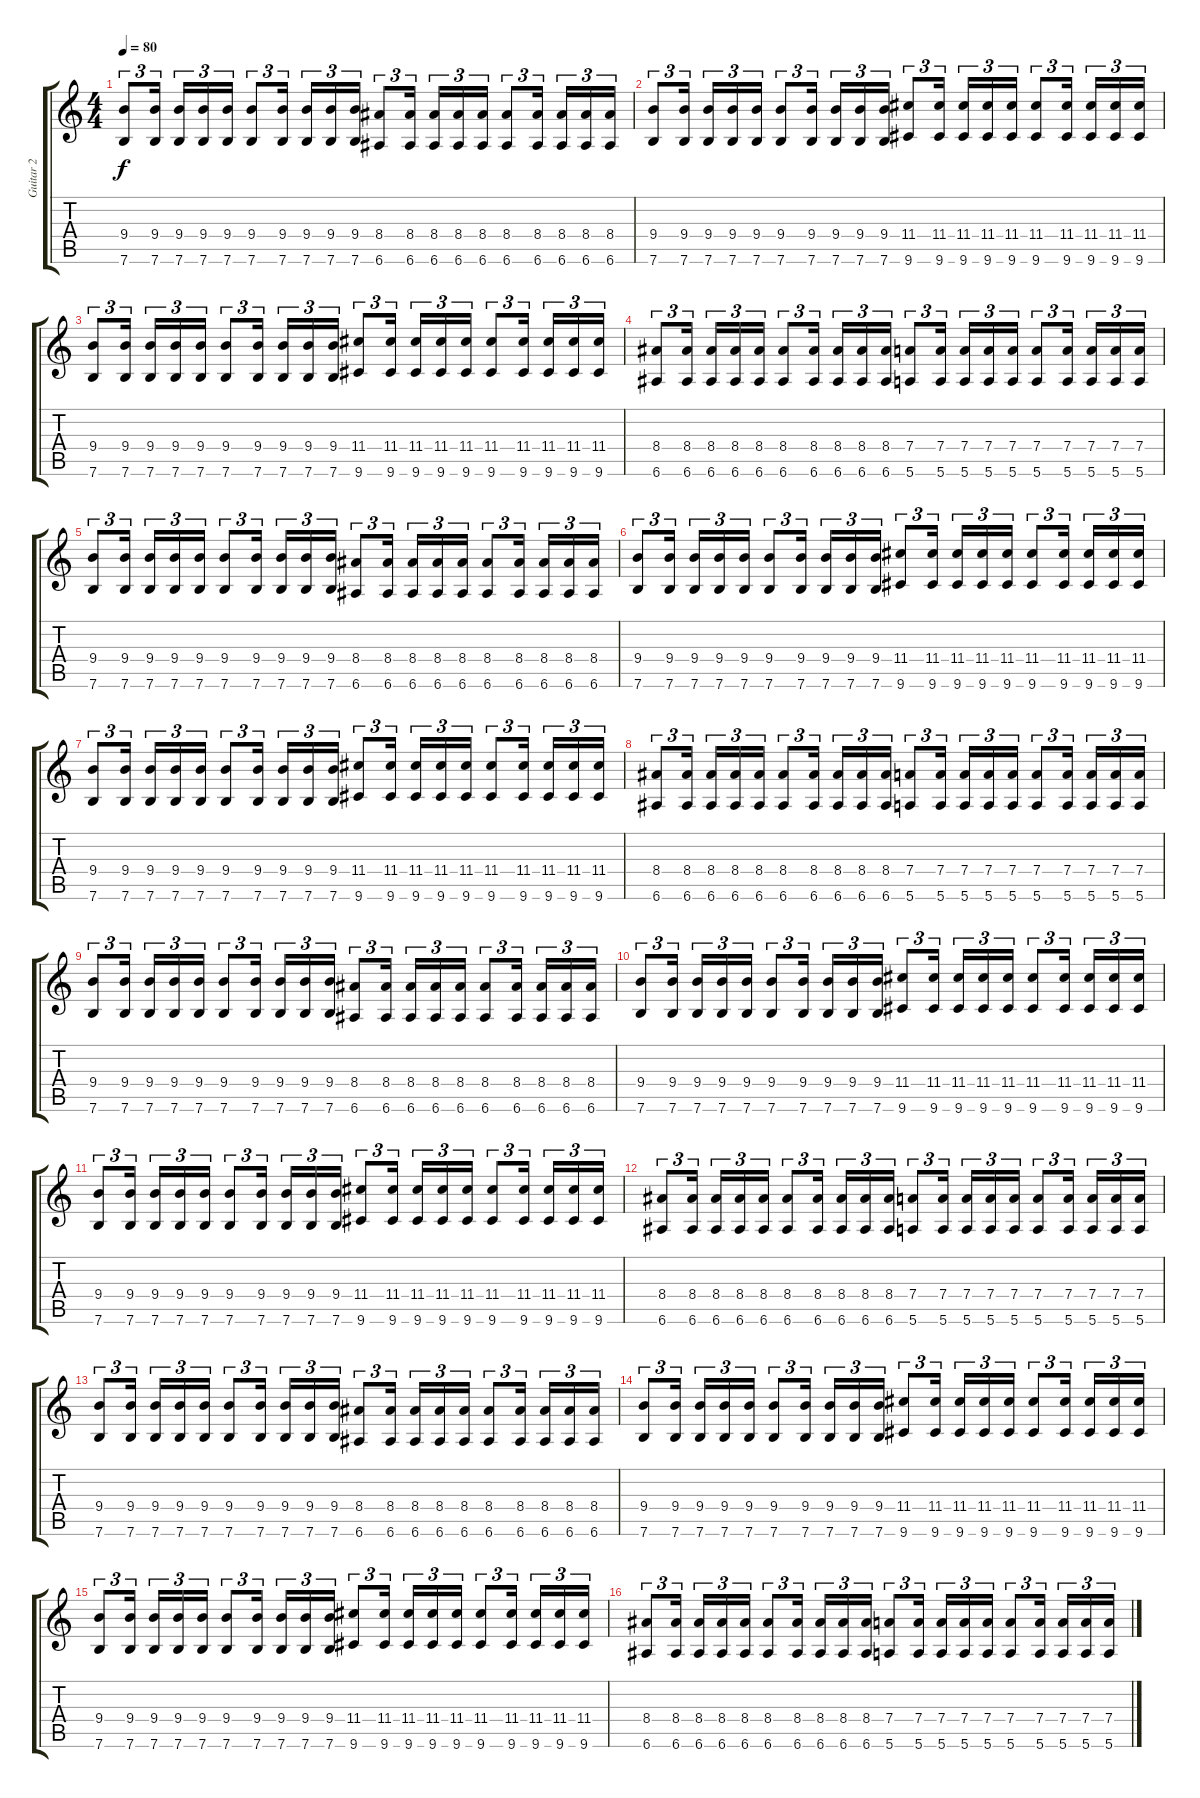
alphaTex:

\track ("Guitar 2" "Guitar 2") {instrument distortionguitar}
\staff {score tabs}
\tuning (E4 B3 G3 D3 A2 E2) {hide}
\ts (4 4)
\tempo 80
\clef g2
\ks c
(9.4 7.6).8{tu (3 2) dy f volume 13 instrument distortionguitar} (9.4 7.6).16{tu (3 2) beam splitsecondary} (9.4 7.6).16{tu (3 2)} (9.4 7.6).16{tu (3 2)} (9.4 7.6).16{tu (3 2)} (9.4 7.6).8{tu (3 2)} (9.4 7.6).16{tu (3 2) beam splitsecondary} (9.4 7.6).16{tu (3 2)} (9.4 7.6).16{tu (3 2)} (9.4 7.6).16{tu (3 2)} (8.4 6.6).8{tu (3 2)} (8.4 6.6).16{tu (3 2) beam splitsecondary} (8.4 6.6).16{tu (3 2)} (8.4 6.6).16{tu (3 2)} (8.4 6.6).16{tu (3 2)} (8.4 6.6).8{tu (3 2)} (8.4 6.6).16{tu (3 2) beam splitsecondary} (8.4 6.6).16{tu (3 2)} (8.4 6.6).16{tu (3 2)} (8.4 6.6).16{tu (3 2)} |
(9.4 7.6).8{tu (3 2)} (9.4 7.6).16{tu (3 2) beam splitsecondary} (9.4 7.6).16{tu (3 2)} (9.4 7.6).16{tu (3 2)} (9.4 7.6).16{tu (3 2)} (9.4 7.6).8{tu (3 2)} (9.4 7.6).16{tu (3 2) beam splitsecondary} (9.4 7.6).16{tu (3 2)} (9.4 7.6).16{tu (3 2)} (9.4 7.6).16{tu (3 2)} (11.4 9.6).8{tu (3 2)} (11.4 9.6).16{tu (3 2) beam splitsecondary} (11.4 9.6).16{tu (3 2)} (11.4 9.6).16{tu (3 2)} (11.4 9.6).16{tu (3 2)} (11.4 9.6).8{tu (3 2)} (11.4 9.6).16{tu (3 2) beam splitsecondary} (11.4 9.6).16{tu (3 2)} (11.4 9.6).16{tu (3 2)} (11.4 9.6).16{tu (3 2)} |
(9.4 7.6).8{tu (3 2)} (9.4 7.6).16{tu (3 2) beam splitsecondary} (9.4 7.6).16{tu (3 2)} (9.4 7.6).16{tu (3 2)} (9.4 7.6).16{tu (3 2)} (9.4 7.6).8{tu (3 2)} (9.4 7.6).16{tu (3 2) beam splitsecondary} (9.4 7.6).16{tu (3 2)} (9.4 7.6).16{tu (3 2)} (9.4 7.6).16{tu (3 2)} (11.4 9.6).8{tu (3 2)} (11.4 9.6).16{tu (3 2) beam splitsecondary} (11.4 9.6).16{tu (3 2)} (11.4 9.6).16{tu (3 2)} (11.4 9.6).16{tu (3 2)} (11.4 9.6).8{tu (3 2)} (11.4 9.6).16{tu (3 2) beam splitsecondary} (11.4 9.6).16{tu (3 2)} (11.4 9.6).16{tu (3 2)} (11.4 9.6).16{tu (3 2)} |
(8.4 6.6).8{tu (3 2)} (8.4 6.6).16{tu (3 2) beam splitsecondary} (8.4 6.6).16{tu (3 2)} (8.4 6.6).16{tu (3 2)} (8.4 6.6).16{tu (3 2)} (8.4 6.6).8{tu (3 2)} (8.4 6.6).16{tu (3 2) beam splitsecondary} (8.4 6.6).16{tu (3 2)} (8.4 6.6).16{tu (3 2)} (8.4 6.6).16{tu (3 2)} (7.4 5.6).8{tu (3 2)} (7.4 5.6).16{tu (3 2) beam splitsecondary} (7.4 5.6).16{tu (3 2)} (7.4 5.6).16{tu (3 2)} (7.4 5.6).16{tu (3 2)} (7.4 5.6).8{tu (3 2)} (7.4 5.6).16{tu (3 2) beam splitsecondary} (7.4 5.6).16{tu (3 2)} (7.4 5.6).16{tu (3 2)} (7.4 5.6).16{tu (3 2)} |
(9.4 7.6).8{tu (3 2) instrument distortionguitar} (9.4 7.6).16{tu (3 2) beam splitsecondary} (9.4 7.6).16{tu (3 2)} (9.4 7.6).16{tu (3 2)} (9.4 7.6).16{tu (3 2)} (9.4 7.6).8{tu (3 2)} (9.4 7.6).16{tu (3 2) beam splitsecondary} (9.4 7.6).16{tu (3 2)} (9.4 7.6).16{tu (3 2)} (9.4 7.6).16{tu (3 2)} (8.4 6.6).8{tu (3 2)} (8.4 6.6).16{tu (3 2) beam splitsecondary} (8.4 6.6).16{tu (3 2)} (8.4 6.6).16{tu (3 2)} (8.4 6.6).16{tu (3 2)} (8.4 6.6).8{tu (3 2)} (8.4 6.6).16{tu (3 2) beam splitsecondary} (8.4 6.6).16{tu (3 2)} (8.4 6.6).16{tu (3 2)} (8.4 6.6).16{tu (3 2)} |
(9.4 7.6).8{tu (3 2)} (9.4 7.6).16{tu (3 2) beam splitsecondary} (9.4 7.6).16{tu (3 2)} (9.4 7.6).16{tu (3 2)} (9.4 7.6).16{tu (3 2)} (9.4 7.6).8{tu (3 2)} (9.4 7.6).16{tu (3 2) beam splitsecondary} (9.4 7.6).16{tu (3 2)} (9.4 7.6).16{tu (3 2)} (9.4 7.6).16{tu (3 2)} (11.4 9.6).8{tu (3 2)} (11.4 9.6).16{tu (3 2) beam splitsecondary} (11.4 9.6).16{tu (3 2)} (11.4 9.6).16{tu (3 2)} (11.4 9.6).16{tu (3 2)} (11.4 9.6).8{tu (3 2)} (11.4 9.6).16{tu (3 2) beam splitsecondary} (11.4 9.6).16{tu (3 2)} (11.4 9.6).16{tu (3 2)} (11.4 9.6).16{tu (3 2)} |
(9.4 7.6).8{tu (3 2)} (9.4 7.6).16{tu (3 2) beam splitsecondary} (9.4 7.6).16{tu (3 2)} (9.4 7.6).16{tu (3 2)} (9.4 7.6).16{tu (3 2)} (9.4 7.6).8{tu (3 2)} (9.4 7.6).16{tu (3 2) beam splitsecondary} (9.4 7.6).16{tu (3 2)} (9.4 7.6).16{tu (3 2)} (9.4 7.6).16{tu (3 2)} (11.4 9.6).8{tu (3 2)} (11.4 9.6).16{tu (3 2) beam splitsecondary} (11.4 9.6).16{tu (3 2)} (11.4 9.6).16{tu (3 2)} (11.4 9.6).16{tu (3 2)} (11.4 9.6).8{tu (3 2)} (11.4 9.6).16{tu (3 2) beam splitsecondary} (11.4 9.6).16{tu (3 2)} (11.4 9.6).16{tu (3 2)} (11.4 9.6).16{tu (3 2)} |
(8.4 6.6).8{tu (3 2)} (8.4 6.6).16{tu (3 2) beam splitsecondary} (8.4 6.6).16{tu (3 2)} (8.4 6.6).16{tu (3 2)} (8.4 6.6).16{tu (3 2)} (8.4 6.6).8{tu (3 2)} (8.4 6.6).16{tu (3 2) beam splitsecondary} (8.4 6.6).16{tu (3 2)} (8.4 6.6).16{tu (3 2)} (8.4 6.6).16{tu (3 2)} (7.4 5.6).8{tu (3 2)} (7.4 5.6).16{tu (3 2) beam splitsecondary} (7.4 5.6).16{tu (3 2)} (7.4 5.6).16{tu (3 2)} (7.4 5.6).16{tu (3 2)} (7.4 5.6).8{tu (3 2)} (7.4 5.6).16{tu (3 2) beam splitsecondary} (7.4 5.6).16{tu (3 2)} (7.4 5.6).16{tu (3 2)} (7.4 5.6).16{tu (3 2)} |
(9.4 7.6).8{tu (3 2) instrument distortionguitar} (9.4 7.6).16{tu (3 2) beam splitsecondary} (9.4 7.6).16{tu (3 2)} (9.4 7.6).16{tu (3 2)} (9.4 7.6).16{tu (3 2)} (9.4 7.6).8{tu (3 2)} (9.4 7.6).16{tu (3 2) beam splitsecondary} (9.4 7.6).16{tu (3 2)} (9.4 7.6).16{tu (3 2)} (9.4 7.6).16{tu (3 2)} (8.4 6.6).8{tu (3 2)} (8.4 6.6).16{tu (3 2) beam splitsecondary} (8.4 6.6).16{tu (3 2)} (8.4 6.6).16{tu (3 2)} (8.4 6.6).16{tu (3 2)} (8.4 6.6).8{tu (3 2)} (8.4 6.6).16{tu (3 2) beam splitsecondary} (8.4 6.6).16{tu (3 2)} (8.4 6.6).16{tu (3 2)} (8.4 6.6).16{tu (3 2)} |
(9.4 7.6).8{tu (3 2)} (9.4 7.6).16{tu (3 2) beam splitsecondary} (9.4 7.6).16{tu (3 2)} (9.4 7.6).16{tu (3 2)} (9.4 7.6).16{tu (3 2)} (9.4 7.6).8{tu (3 2)} (9.4 7.6).16{tu (3 2) beam splitsecondary} (9.4 7.6).16{tu (3 2)} (9.4 7.6).16{tu (3 2)} (9.4 7.6).16{tu (3 2)} (11.4 9.6).8{tu (3 2)} (11.4 9.6).16{tu (3 2) beam splitsecondary} (11.4 9.6).16{tu (3 2)} (11.4 9.6).16{tu (3 2)} (11.4 9.6).16{tu (3 2)} (11.4 9.6).8{tu (3 2)} (11.4 9.6).16{tu (3 2) beam splitsecondary} (11.4 9.6).16{tu (3 2)} (11.4 9.6).16{tu (3 2)} (11.4 9.6).16{tu (3 2)} |
(9.4 7.6).8{tu (3 2)} (9.4 7.6).16{tu (3 2) beam splitsecondary} (9.4 7.6).16{tu (3 2)} (9.4 7.6).16{tu (3 2)} (9.4 7.6).16{tu (3 2)} (9.4 7.6).8{tu (3 2)} (9.4 7.6).16{tu (3 2) beam splitsecondary} (9.4 7.6).16{tu (3 2)} (9.4 7.6).16{tu (3 2)} (9.4 7.6).16{tu (3 2)} (11.4 9.6).8{tu (3 2)} (11.4 9.6).16{tu (3 2) beam splitsecondary} (11.4 9.6).16{tu (3 2)} (11.4 9.6).16{tu (3 2)} (11.4 9.6).16{tu (3 2)} (11.4 9.6).8{tu (3 2)} (11.4 9.6).16{tu (3 2) beam splitsecondary} (11.4 9.6).16{tu (3 2)} (11.4 9.6).16{tu (3 2)} (11.4 9.6).16{tu (3 2)} |
(8.4 6.6).8{tu (3 2)} (8.4 6.6).16{tu (3 2) beam splitsecondary} (8.4 6.6).16{tu (3 2)} (8.4 6.6).16{tu (3 2)} (8.4 6.6).16{tu (3 2)} (8.4 6.6).8{tu (3 2)} (8.4 6.6).16{tu (3 2) beam splitsecondary} (8.4 6.6).16{tu (3 2)} (8.4 6.6).16{tu (3 2)} (8.4 6.6).16{tu (3 2)} (7.4 5.6).8{tu (3 2)} (7.4 5.6).16{tu (3 2) beam splitsecondary} (7.4 5.6).16{tu (3 2)} (7.4 5.6).16{tu (3 2)} (7.4 5.6).16{tu (3 2)} (7.4 5.6).8{tu (3 2)} (7.4 5.6).16{tu (3 2) beam splitsecondary} (7.4 5.6).16{tu (3 2)} (7.4 5.6).16{tu (3 2)} (7.4 5.6).16{tu (3 2)} |
(9.4 7.6).8{tu (3 2) instrument distortionguitar} (9.4 7.6).16{tu (3 2) beam splitsecondary} (9.4 7.6).16{tu (3 2)} (9.4 7.6).16{tu (3 2)} (9.4 7.6).16{tu (3 2)} (9.4 7.6).8{tu (3 2)} (9.4 7.6).16{tu (3 2) beam splitsecondary} (9.4 7.6).16{tu (3 2)} (9.4 7.6).16{tu (3 2)} (9.4 7.6).16{tu (3 2)} (8.4 6.6).8{tu (3 2)} (8.4 6.6).16{tu (3 2) beam splitsecondary} (8.4 6.6).16{tu (3 2)} (8.4 6.6).16{tu (3 2)} (8.4 6.6).16{tu (3 2)} (8.4 6.6).8{tu (3 2)} (8.4 6.6).16{tu (3 2) beam splitsecondary} (8.4 6.6).16{tu (3 2)} (8.4 6.6).16{tu (3 2)} (8.4 6.6).16{tu (3 2)} |
(9.4 7.6).8{tu (3 2)} (9.4 7.6).16{tu (3 2) beam splitsecondary} (9.4 7.6).16{tu (3 2)} (9.4 7.6).16{tu (3 2)} (9.4 7.6).16{tu (3 2)} (9.4 7.6).8{tu (3 2)} (9.4 7.6).16{tu (3 2) beam splitsecondary} (9.4 7.6).16{tu (3 2)} (9.4 7.6).16{tu (3 2)} (9.4 7.6).16{tu (3 2)} (11.4 9.6).8{tu (3 2)} (11.4 9.6).16{tu (3 2) beam splitsecondary} (11.4 9.6).16{tu (3 2)} (11.4 9.6).16{tu (3 2)} (11.4 9.6).16{tu (3 2)} (11.4 9.6).8{tu (3 2)} (11.4 9.6).16{tu (3 2) beam splitsecondary} (11.4 9.6).16{tu (3 2)} (11.4 9.6).16{tu (3 2)} (11.4 9.6).16{tu (3 2)} |
(9.4 7.6).8{tu (3 2)} (9.4 7.6).16{tu (3 2) beam splitsecondary} (9.4 7.6).16{tu (3 2)} (9.4 7.6).16{tu (3 2)} (9.4 7.6).16{tu (3 2)} (9.4 7.6).8{tu (3 2)} (9.4 7.6).16{tu (3 2) beam splitsecondary} (9.4 7.6).16{tu (3 2)} (9.4 7.6).16{tu (3 2)} (9.4 7.6).16{tu (3 2)} (11.4 9.6).8{tu (3 2)} (11.4 9.6).16{tu (3 2) beam splitsecondary} (11.4 9.6).16{tu (3 2)} (11.4 9.6).16{tu (3 2)} (11.4 9.6).16{tu (3 2)} (11.4 9.6).8{tu (3 2)} (11.4 9.6).16{tu (3 2) beam splitsecondary} (11.4 9.6).16{tu (3 2)} (11.4 9.6).16{tu (3 2)} (11.4 9.6).16{tu (3 2)} |
(8.4 6.6).8{tu (3 2)} (8.4 6.6).16{tu (3 2) beam splitsecondary} (8.4 6.6).16{tu (3 2)} (8.4 6.6).16{tu (3 2)} (8.4 6.6).16{tu (3 2)} (8.4 6.6).8{tu (3 2)} (8.4 6.6).16{tu (3 2) beam splitsecondary} (8.4 6.6).16{tu (3 2)} (8.4 6.6).16{tu (3 2)} (8.4 6.6).16{tu (3 2)} (7.4 5.6).8{tu (3 2)} (7.4 5.6).16{tu (3 2) beam splitsecondary} (7.4 5.6).16{tu (3 2)} (7.4 5.6).16{tu (3 2)} (7.4 5.6).16{tu (3 2)} (7.4 5.6).8{tu (3 2)} (7.4 5.6).16{tu (3 2) beam splitsecondary} (7.4 5.6).16{tu (3 2)} (7.4 5.6).16{tu (3 2)} (7.4 5.6).16{tu (3 2)}
